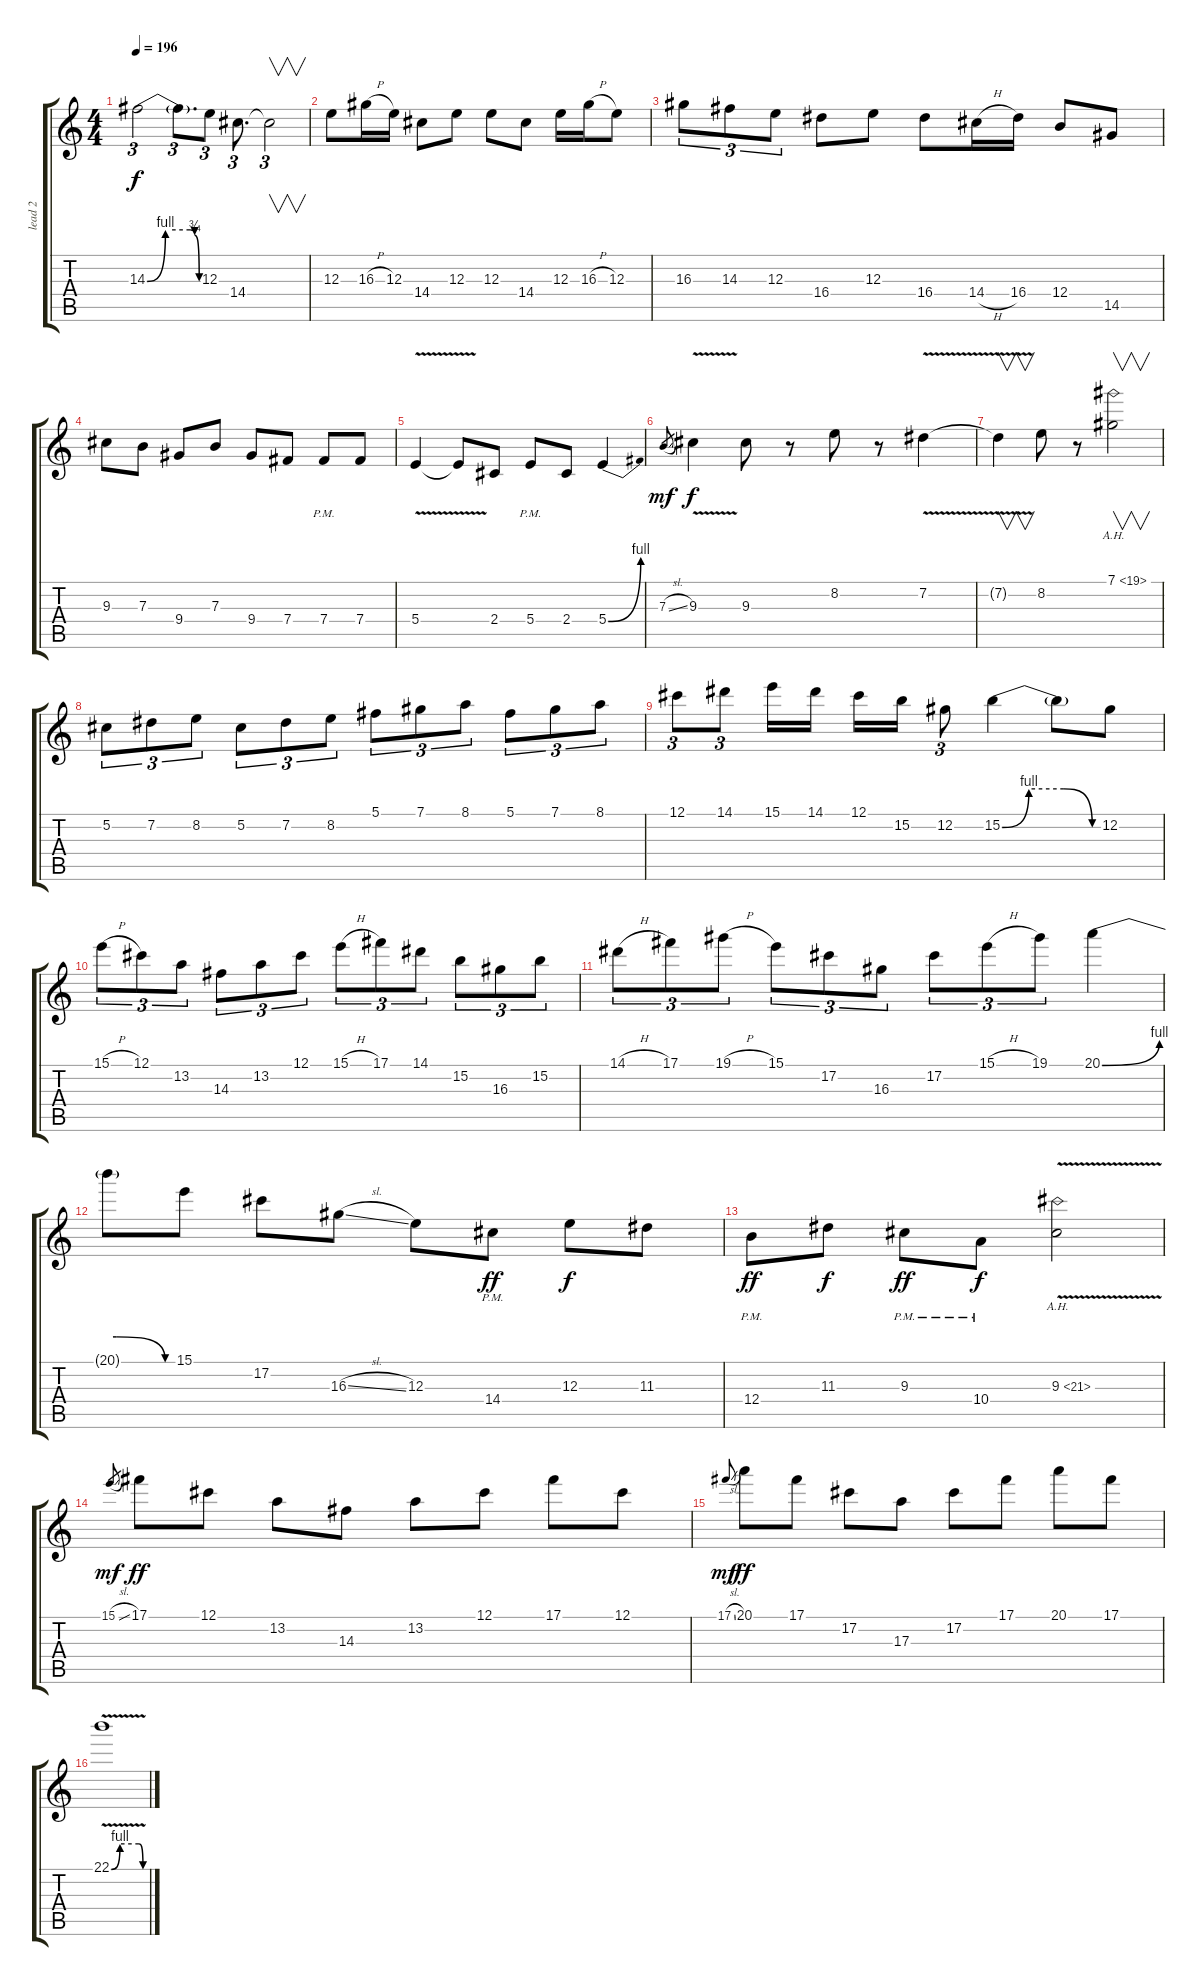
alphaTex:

\track ("lead 2" "lead 2") {instrument distortionguitar}
\staff {score tabs}
\tuning (Db4 Ab3 E3 B2 Gb2 Db2) {hide}
\ts (4 4)
\tempo 196
\clef g2
\ks c
14.3{be (custom 0 0 20 4 47 4 52 3 57 0 60 0)}.2{tu (3 2) dy f} 14.3{t}.8{d tu (3 2)} 12.3.8{tu (3 2)} 14.4.8{d tu (3 2)} 14.4{t}.2{v tu (3 2)} |
12.3.8 16.3{h}.16 12.3.16 14.4.8 12.3.8 12.3.8 14.4.8 12.3.16 16.3{h}.16 12.3.8 |
16.3.8{tu (3 2)} 14.3.8{tu (3 2)} 12.3.8{tu (3 2)} 16.4.8 12.3.8 16.4.8 14.4{h}.16 16.4.16 12.4.8 14.5.8 |
9.3.8 7.3.8 9.4.8 7.3.8 9.4.8 7.4.8 7.4{pm}.8 7.4.8 |
5.4{v}.4 5.4{t}.8 2.4.8 5.4{pm}.8 2.4.8 5.4{be (bend 0 0 60 4)}.4 |
7.3{sl}.8{gr dy mf} 9.3{v}.4{dy f} 9.3.8 r.8 8.2.8 r.8 7.2{v}.4 |
7.2{t}.4{v} 8.2.8 r.8 7.1{ah 12}.2{v} |
5.2.8{tu (3 2)} 7.2.8{tu (3 2)} 8.2.8{tu (3 2)} 5.2.8{tu (3 2)} 7.2.8{tu (3 2)} 8.2.8{tu (3 2)} 5.1.8{tu (3 2)} 7.1.8{tu (3 2)} 8.1.8{tu (3 2)} 5.1.8{tu (3 2)} 7.1.8{tu (3 2)} 8.1.8{tu (3 2)} |
12.1.8{tu (3 2)} 14.1.8{tu (3 2)} 15.1.16 14.1.16 12.1.16 15.2.16 12.2.8{tu (3 2)} 15.2{be (custom 0 0 16 4 37 4 54 0 60 0)}.4 15.2{t}.8 12.2.8 |
15.1{h}.8{tu (3 2)} 12.1.8{tu (3 2)} 13.2.8{tu (3 2)} 14.3.8{tu (3 2)} 13.2.8{tu (3 2)} 12.1.8{tu (3 2)} 15.1{h}.8{tu (3 2)} 17.1.8{tu (3 2)} 14.1.8{tu (3 2)} 15.2.8{tu (3 2)} 16.3.8{tu (3 2)} 15.2.8{tu (3 2)} |
14.1{h}.8{tu (3 2)} 17.1.8{tu (3 2)} 19.1{h}.8{tu (3 2)} 15.1.8{tu (3 2)} 17.2.8{tu (3 2)} 16.3.8{tu (3 2)} 17.2.8{tu (3 2)} 15.1{h}.8{tu (3 2)} 19.1.8{tu (3 2)} 20.1{be (bend 0 0 60 4)}.4 |
20.1{be (custom 0 4 7 4 53 0 60 0) t}.8 15.1.8 17.2.8 16.3{sl}.8 12.3.8 14.4{pm}.8{dy ff} 12.3.8{dy f} 11.3.8 |
12.4{pm}.8{dy ff} 11.3.8{dy f} 9.3{pm}.8{dy ff} 10.4{pm}.8{dy f} 9.3{ah 12 v}.2 |
15.1{sl}.8{gr dy mf} 17.1.8{dy ff} 12.1.8 13.2.8 14.3.8 13.2.8 12.1.8 17.1.8 12.1.8 |
17.1{sl}.8{gr onbeat dy mf} 20.1.8{dy ff} 17.1.8 17.2.8 17.3.8 17.2.8 17.1.8 20.1.8 17.1.8 |
22.1{be (custom 0 0 15 4 48 4 55 0 60 0) v}.1
